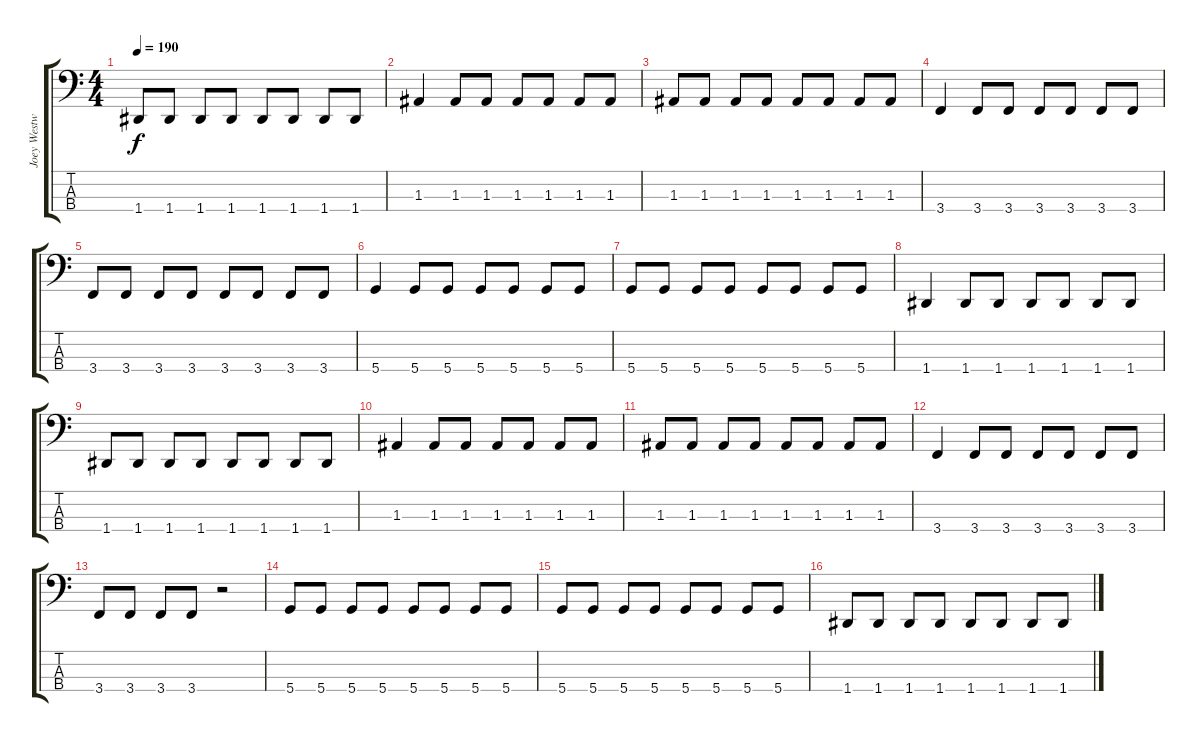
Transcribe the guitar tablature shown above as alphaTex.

\track ("Joey Westwood" "Joey Westw") {instrument electricbassfinger}
\staff {score tabs}
\tuning (G2 D2 A1 D1) {hide}
\ts (4 4)
\tempo 190
\clef f4
\ks c
1.4.8{dy f} 1.4.8 1.4.8 1.4.8 1.4.8 1.4.8 1.4.8 1.4.8 |
1.3.4 1.3.8 1.3.8 1.3.8 1.3.8 1.3.8 1.3.8 |
1.3.8 1.3.8 1.3.8 1.3.8 1.3.8 1.3.8 1.3.8 1.3.8 |
3.4.4 3.4.8 3.4.8 3.4.8 3.4.8 3.4.8 3.4.8 |
3.4.8 3.4.8 3.4.8 3.4.8 3.4.8 3.4.8 3.4.8 3.4.8 |
5.4.4 5.4.8 5.4.8 5.4.8 5.4.8 5.4.8 5.4.8 |
5.4.8 5.4.8 5.4.8 5.4.8 5.4.8 5.4.8 5.4.8 5.4.8 |
1.4.4 1.4.8 1.4.8 1.4.8 1.4.8 1.4.8 1.4.8 |
1.4.8 1.4.8 1.4.8 1.4.8 1.4.8 1.4.8 1.4.8 1.4.8 |
1.3.4 1.3.8 1.3.8 1.3.8 1.3.8 1.3.8 1.3.8 |
1.3.8 1.3.8 1.3.8 1.3.8 1.3.8 1.3.8 1.3.8 1.3.8 |
3.4.4 3.4.8 3.4.8 3.4.8 3.4.8 3.4.8 3.4.8 |
3.4.8 3.4.8 3.4.8 3.4.8 r.2 |
5.4.8 5.4.8 5.4.8 5.4.8 5.4.8 5.4.8 5.4.8 5.4.8 |
5.4.8 5.4.8 5.4.8 5.4.8 5.4.8 5.4.8 5.4.8 5.4.8 |
1.4.8 1.4.8 1.4.8 1.4.8 1.4.8 1.4.8 1.4.8 1.4.8
